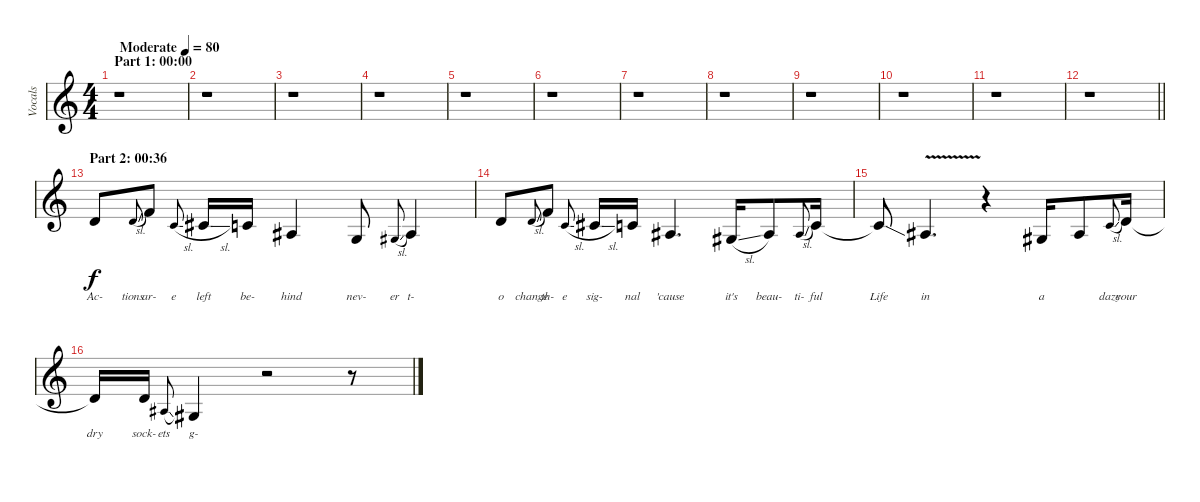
\track ("Vocals" "Vocals") {instrument tenorsax}
\staff {score}
\tuning (E4 B3 G3 D3 A2 E2) {hide}
\ts (4 4)
\section ("" "Part 1: 00:00")
\tempo (80 "Moderate")
\clef g2
\ks c
r.1{dy f instrument tenorsax} |
r.1 |
r.1 |
r.1 |
r.1 |
r.1 |
r.1 |
r.1 |
r.1 |
r.1 |
r.1 |
\barLineRight lightlight
r.1 |
\section ("" "Part 2: 00:36")
7.3.8{lyrics (0 "Ac-") lyrics (1 "") lyrics (2 "") lyrics (3 "") lyrics (4 "")} 7.3{sl}.8{lyrics (0 "tions") lyrics (1 "") lyrics (2 "") lyrics (3 "") lyrics (4 "") gr onbeat} 10.3.8{lyrics (0 "ar-") lyrics (1 "") lyrics (2 "") lyrics (3 "") lyrics (4 "")} 5.3{sl}.8{lyrics (0 "e") lyrics (1 "") lyrics (2 "") lyrics (3 "") lyrics (4 "") gr onbeat} 6.3{sl}.16{lyrics (0 "left") lyrics (1 "") lyrics (2 "") lyrics (3 "") lyrics (4 "")} 5.3.16{lyrics (0 "be-") lyrics (1 "") lyrics (2 "") lyrics (3 "") lyrics (4 "")} 3.3{be (custom 0 0 10 4 40 4 55 0 60 0)}.4{lyrics (0 "hind") lyrics (1 "") lyrics (2 "") lyrics (3 "") lyrics (4 "")} 5.4.8{lyrics (0 "nev-") lyrics (1 "") lyrics (2 "") lyrics (3 "") lyrics (4 "")} 6.4{sl}.8{lyrics (0 "er") lyrics (1 "") lyrics (2 "") lyrics (3 "") lyrics (4 "") gr onbeat} 8.4.4{lyrics (0 "t-") lyrics (1 "") lyrics (2 "") lyrics (3 "") lyrics (4 "")} |
7.3.8{lyrics (0 "o") lyrics (1 "") lyrics (2 "") lyrics (3 "") lyrics (4 "")} 7.3{sl}.8{lyrics (0 "change") lyrics (1 "") lyrics (2 "") lyrics (3 "") lyrics (4 "") gr onbeat} 10.3.8{lyrics (0 "th-") lyrics (1 "") lyrics (2 "") lyrics (3 "") lyrics (4 "")} 5.3{sl}.8{lyrics (0 "e") lyrics (1 "") lyrics (2 "") lyrics (3 "") lyrics (4 "") gr onbeat} 6.3{sl}.16{lyrics (0 "sig-") lyrics (1 "") lyrics (2 "") lyrics (3 "") lyrics (4 "")} 5.3.16{lyrics (0 "nal") lyrics (1 "") lyrics (2 "") lyrics (3 "") lyrics (4 "")} 3.3{be (custom 0 0 10 4 40 4 55 0 60 0)}.4{d lyrics (0 "'cause") lyrics (1 "") lyrics (2 "") lyrics (3 "") lyrics (4 "")} 6.4{sl}.16{lyrics (0 "it's") lyrics (1 "") lyrics (2 "") lyrics (3 "") lyrics (4 "")} 8.4.8{lyrics (0 "beau-") lyrics (1 "") lyrics (2 "") lyrics (3 "") lyrics (4 "")} 8.4{sl}.8{lyrics (0 "ti-") lyrics (1 "") lyrics (2 "") lyrics (3 "") lyrics (4 "") gr onbeat} 10.4.16{lyrics (0 "ful") lyrics (1 "") lyrics (2 "") lyrics (3 "") lyrics (4 "")} |
10.4{ss t}.8{lyrics (0 "Life") lyrics (1 "") lyrics (2 "") lyrics (3 "") lyrics (4 "")} 8.4{v}.4{d lyrics (0 "in") lyrics (1 "") lyrics (2 "") lyrics (3 "") lyrics (4 "")} r.4 6.4.16{lyrics (0 "a") lyrics (1 "") lyrics (2 "") lyrics (3 "") lyrics (4 "")} 8.4.8{lyrics (0 "") lyrics (1 "") lyrics (2 "") lyrics (3 "") lyrics (4 "")} 10.4{sl}.8{lyrics (0 "daze") lyrics (1 "") lyrics (2 "") lyrics (3 "") lyrics (4 "") gr onbeat} 12.4.16{lyrics (0 "your") lyrics (1 "") lyrics (2 "") lyrics (3 "") lyrics (4 "")} |
12.4{t}.16{lyrics (0 "dry") lyrics (1 "") lyrics (2 "") lyrics (3 "") lyrics (4 "")} 12.4.16{lyrics (0 "sock-") lyrics (1 "") lyrics (2 "") lyrics (3 "") lyrics (4 "")} 8.4{sl}.8{lyrics (0 "ets") lyrics (1 "") lyrics (2 "") lyrics (3 "") lyrics (4 "") gr onbeat} 6.4.4{lyrics (0 "g-") lyrics (1 "") lyrics (2 "") lyrics (3 "") lyrics (4 "")} r.2 r.8
